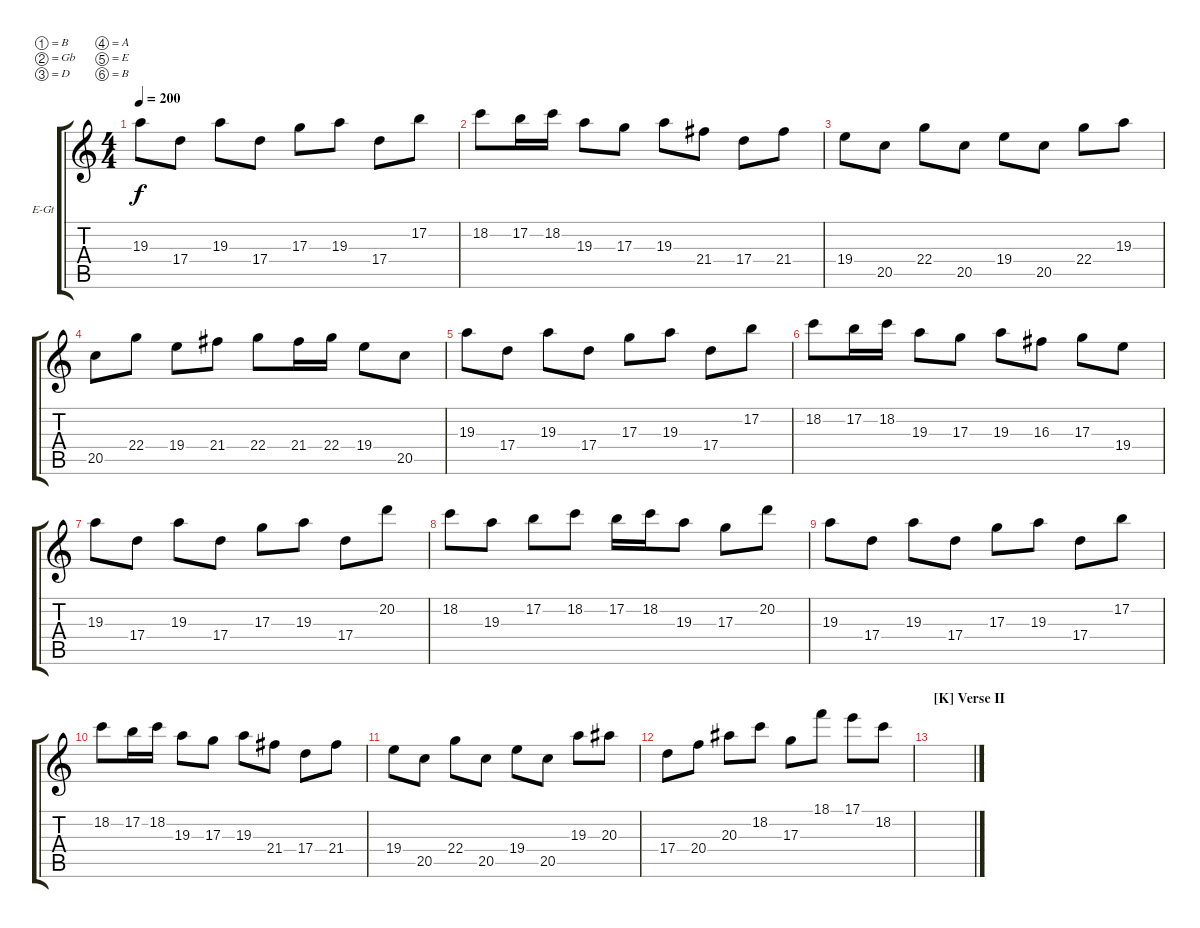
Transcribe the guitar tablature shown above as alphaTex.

\defaultSystemsLayout 4
\bracketExtendMode groupsimilarinstruments
\firstSystemTrackNameOrientation horizontal
\otherSystemsTrackNameOrientation horizontal
\track ("Flute 1" "E-Gt") {instrument panflute}
\staff {score tabs}
\tuning (B3 Gb3 D3 A2 E2 B1)
\displaytranspose 12
\ts (4 4)
\tempo 200
\clef g2
\ks c
19.3.8{dy f} 17.4.8 19.3.8 17.4.8 17.3.8 19.3.8 17.4.8 17.2.8 |
18.2.8 17.2.16 18.2.16 19.3.8 17.3.8 19.3.8 21.4.8 17.4.8 21.4.8 |
19.4.8 20.5.8 22.4.8 20.5.8 19.4.8 20.5.8 22.4.8 19.3.8 |
20.5.8 22.4.8 19.4.8 21.4.8 22.4.8 21.4.16 22.4.16 19.4.8 20.5.8 |
19.3.8 17.4.8 19.3.8 17.4.8 17.3.8 19.3.8 17.4.8 17.2.8 |
18.2.8 17.2.16 18.2.16 19.3.8 17.3.8 19.3.8 16.3.8 17.3.8 19.4.8 |
19.3.8 17.4.8 19.3.8 17.4.8 17.3.8 19.3.8 17.4.8 20.2.8 |
18.2.8 19.3.8 17.2.8 18.2.8 17.2.16 18.2.16 19.3.8 17.3.8 20.2.8 |
19.3.8 17.4.8 19.3.8 17.4.8 17.3.8 19.3.8 17.4.8 17.2.8 |
18.2.8 17.2.16 18.2.16 19.3.8 17.3.8 19.3.8 21.4.8 17.4.8 21.4.8 |
19.4.8 20.5.8 22.4.8 20.5.8 19.4.8 20.5.8 19.3.8 20.3.8 |
17.4.8 20.4.8 20.3.8 18.2.8 17.3.8 18.1.8 17.1.8 18.2.8 |
\section ("K" "Verse II")
